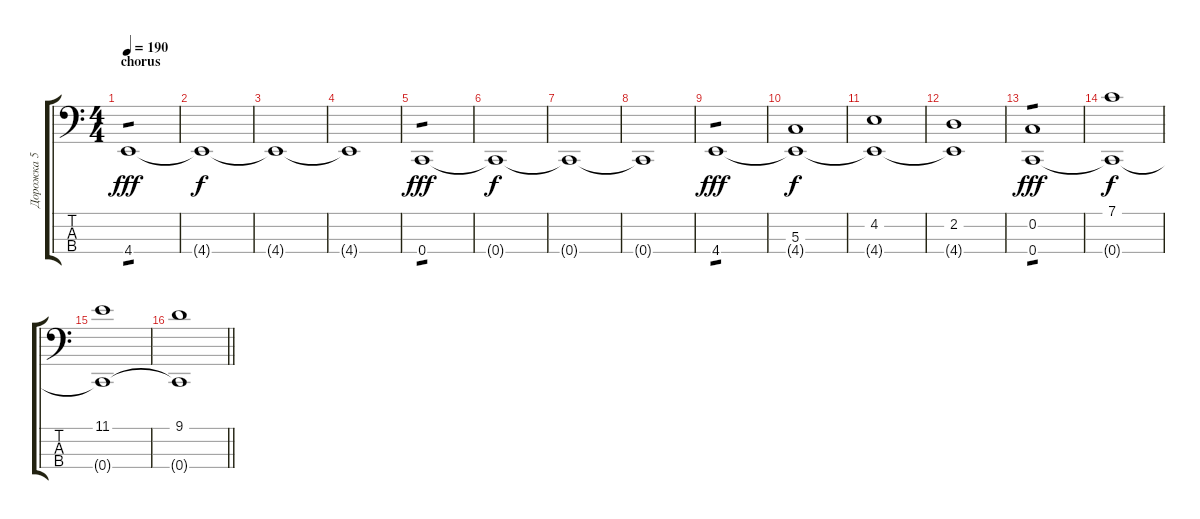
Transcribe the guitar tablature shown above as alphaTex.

\track ("Дорожка 5" "Дорожка 5") {instrument synthbass2}
\staff {score tabs}
\tuning (F2 C2 G1 C1) {hide}
\ts (4 4)
\section ("" "chorus")
\tempo 190
\clef f4
\ks c
4.4.1{tp 1 dy fff} |
4.4{t}.1{dy f} |
4.4{t}.1 |
4.4{t}.1 |
0.4.1{tp 1 dy fff} |
0.4{t}.1{dy f} |
0.4{t}.1 |
0.4{t}.1 |
4.4.1{tp 1 dy fff} |
(5.3 4.4{t}).1{dy f} |
(4.2 4.4{t}).1 |
(2.2 4.4{t}).1 |
(0.2 0.4).1{tp 1 dy fff} |
(7.1 0.4{t}).1{dy f} |
(11.1 0.4{t}).1 |
\barLineRight lightlight
(9.1 0.4{t}).1
